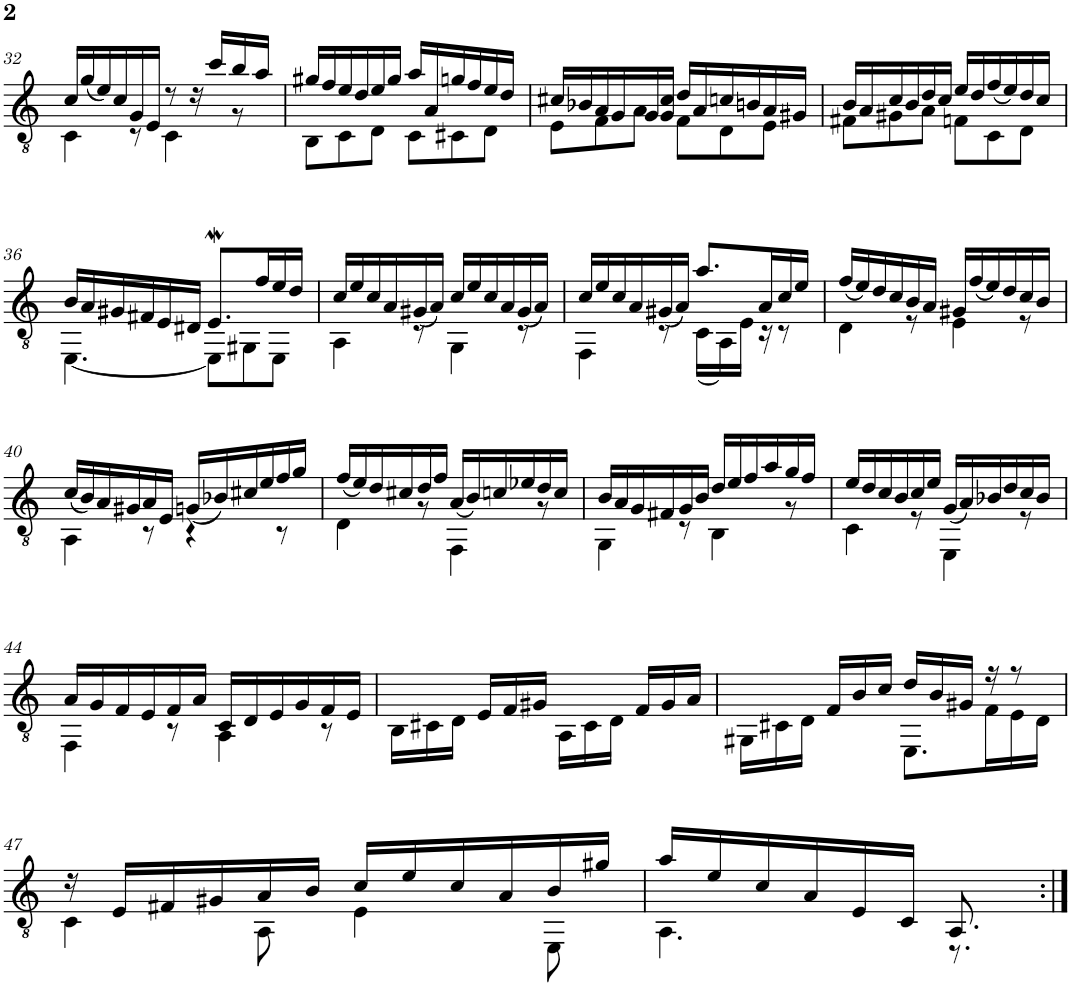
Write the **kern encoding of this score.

**kern
*part1
*staff1
*I"Classical Guitar
!!LO:PB:g=z
*clefGv2
*k[]
*a:
*M6/8
=32
*^
16c/LL	4C\
(<16g/	.
16e/)	.
16c/	.
16G/	8r
16E/JJ	.
8r	4C\
16r	.
16cc/LL	.
16b/	8r
16a/JJ	.
=33	=33
16g#X/LL	8BB\L
16f/	.
16e/	8C\
16d/	.
16e/	8D\J
16g#/JJ	.
16a/LL	8C\L
16A/	.
16gn/	8C#X\
16f/	.
16e/	8D\J
16d/JJ	.
=34	=34
16c#X/LL	8E\L
16B-X/	.
16A/	8F\
16G/	.
16G/	8A\J
16G/ 16c#/JJ	.
16d/LL	8F\L
16A/	.
16cn/	8D\
16Bn/	.
16A/	8E\J
16G#X/JJ	.
=35	=35
16B/LL	8F#X\L
16A/	.
16c/	8G#X\
16B/	.
16d/	8A\J
16c/JJ	.
16e/LL	8Fn\L
16d/	.
(<16f/	8C\
16e/)	.
16d/	8D\J
16c/JJ	.
!!LO:LB:g=z	!!
=36	=36
16B/LL	[4.EE\
16A/	.
16G#X/	.
16F#X/	.
16E/	.
16D#X/JJ	.
8.EW/L	8EE\L]
.	8GG#X\
16f/L	.
16e/	8EE\J
16d/JJ	.
=37	=37
16c/LL	4AA\
16e/	.
16c/	.
16A/	.
(<16G#X/	8r
16A/JJ)	.
16c/LL	4GG\
16e/	.
16c/	.
16A/	.
(<16G#/	8r
16A/JJ)	.
=38	=38
16c/LL	4FF\
16e/	.
16c/	.
16A/	.
(<16G#X/	8r
16A/JJ)	.
8.a/L	(16C\LL
.	16AA\)
.	16E\JJ
16A/L	16r
16c/	8r
16e/JJ	.
=39	=39
(<16f/LL	4D\
16e/)	.
16d/	.
16c/	.
16B/	8r
16A/JJ	.
16G#X/LL	4E\
(<16f/	.
16e/)	.
16d/	.
16c/	8r
16B/JJ	.
!!LO:LB:g=z	!!
=40	=40
(<16c/LL	4AA\
16B/)	.
16A/	.
16G#X/	.
16A/	8r
16E/JJ	.
(<16Gn/LL	4r
16B-X/)	.
16c#X/	.
16e/	.
16f/	8r
16g/JJ	.
=41	=41
(<16f/LL	4D\
16e/)	.
16d/	.
16c#X/	.
16d/	8r
16f/JJ	.
(<16A/LL	4FF\
16B/)	.
16cn/	.
16e-X/	.
16d/	8r
16c/JJ	.
=42	=42
16B/LL	4GG\
16A/	.
16G/	.
16F#X/	.
16G/	8r
16B/JJ	.
16d/LL	4BB\
16e/	.
16f/	.
16a/	.
16g/	8r
16f/JJ	.
=43	=43
16e/LL	4C\
16d/	.
16c/	.
16B/	.
16c/	8r
16e/JJ	.
(<16G/LL	4EE\
16A/)	.
16B-X/	.
16d/	.
16c/	8r
16B-/JJ	.
!!LO:LB:g=z	!!
=44	=44
16A/LL	4FF\
16G/	.
16F/	.
16E/	.
16F/	8r
16A/JJ	.
16C/LL	4AA\
16D/	.
16E/	.
16G/	.
16F/	8r
16E/JJ	.
*v	*v
=45
16BB\LL
16C#X\
16D\JJ
16E/LL
16F/
16G#X/JJ
16AA\LL
16C#\
16D\JJ
16F/LL
16G#/
16A/JJ
=46
*^
16GG#X\LL	4.ryy
16C#X\	.
16D\JJ	.
16F/LL	.
16B/	.
16c/JJ	.
16d/LL	8.EE\L
16B/	.
16G#X/JJ	.
16r	16F\L
8r	16E\
.	16D\JJ
!!LO:LB:g=z	!!
=47	=47
16r	4C\
16E/LL	.
16F#X/	.
16G#X/	.
16A/	8AA\
16B/JJ	.
16c/LL	4E\
16e/	.
16c/	.
16A/	.
16B/	8EE\
16g#X/JJ	.
=48	=48
16a/LL	4.AA\
16e/	.
16c/	.
16A/	.
16E/	.
16C/JJ	.
8.AA/	8.r
*v	*v
=:|!
*-
